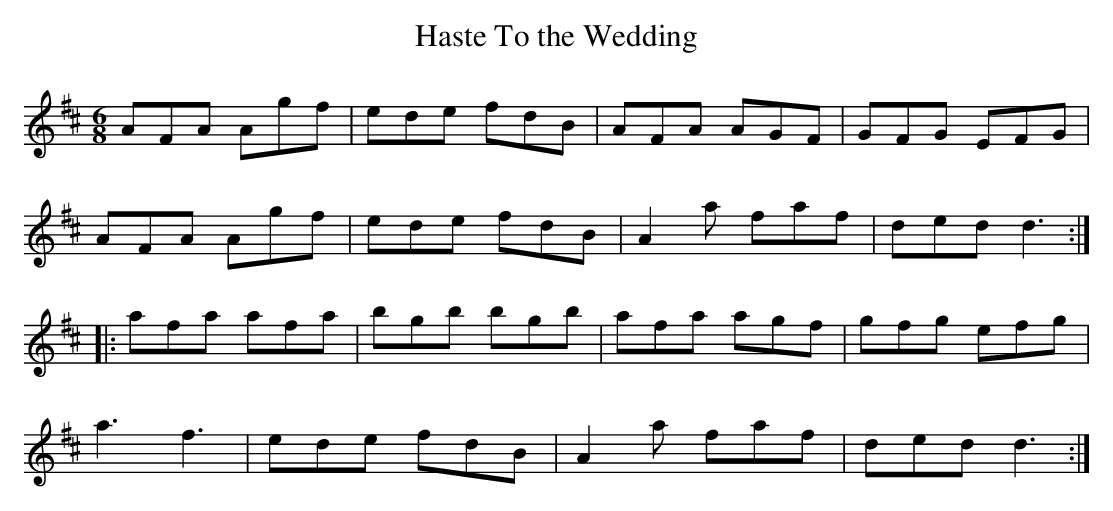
X:1
T:Haste To the Wedding
M:6/8
L:1/8
K:D
AFA Agf | ede fdB | AFA AGF | GFG EFG |
AFA Agf | ede fdB | A2a faf | ded d3 :|
|:afa afa | bgb bgb | afa agf | gfg efg |
a3 f3 | ede fdB | A2a faf | ded d3 :|
